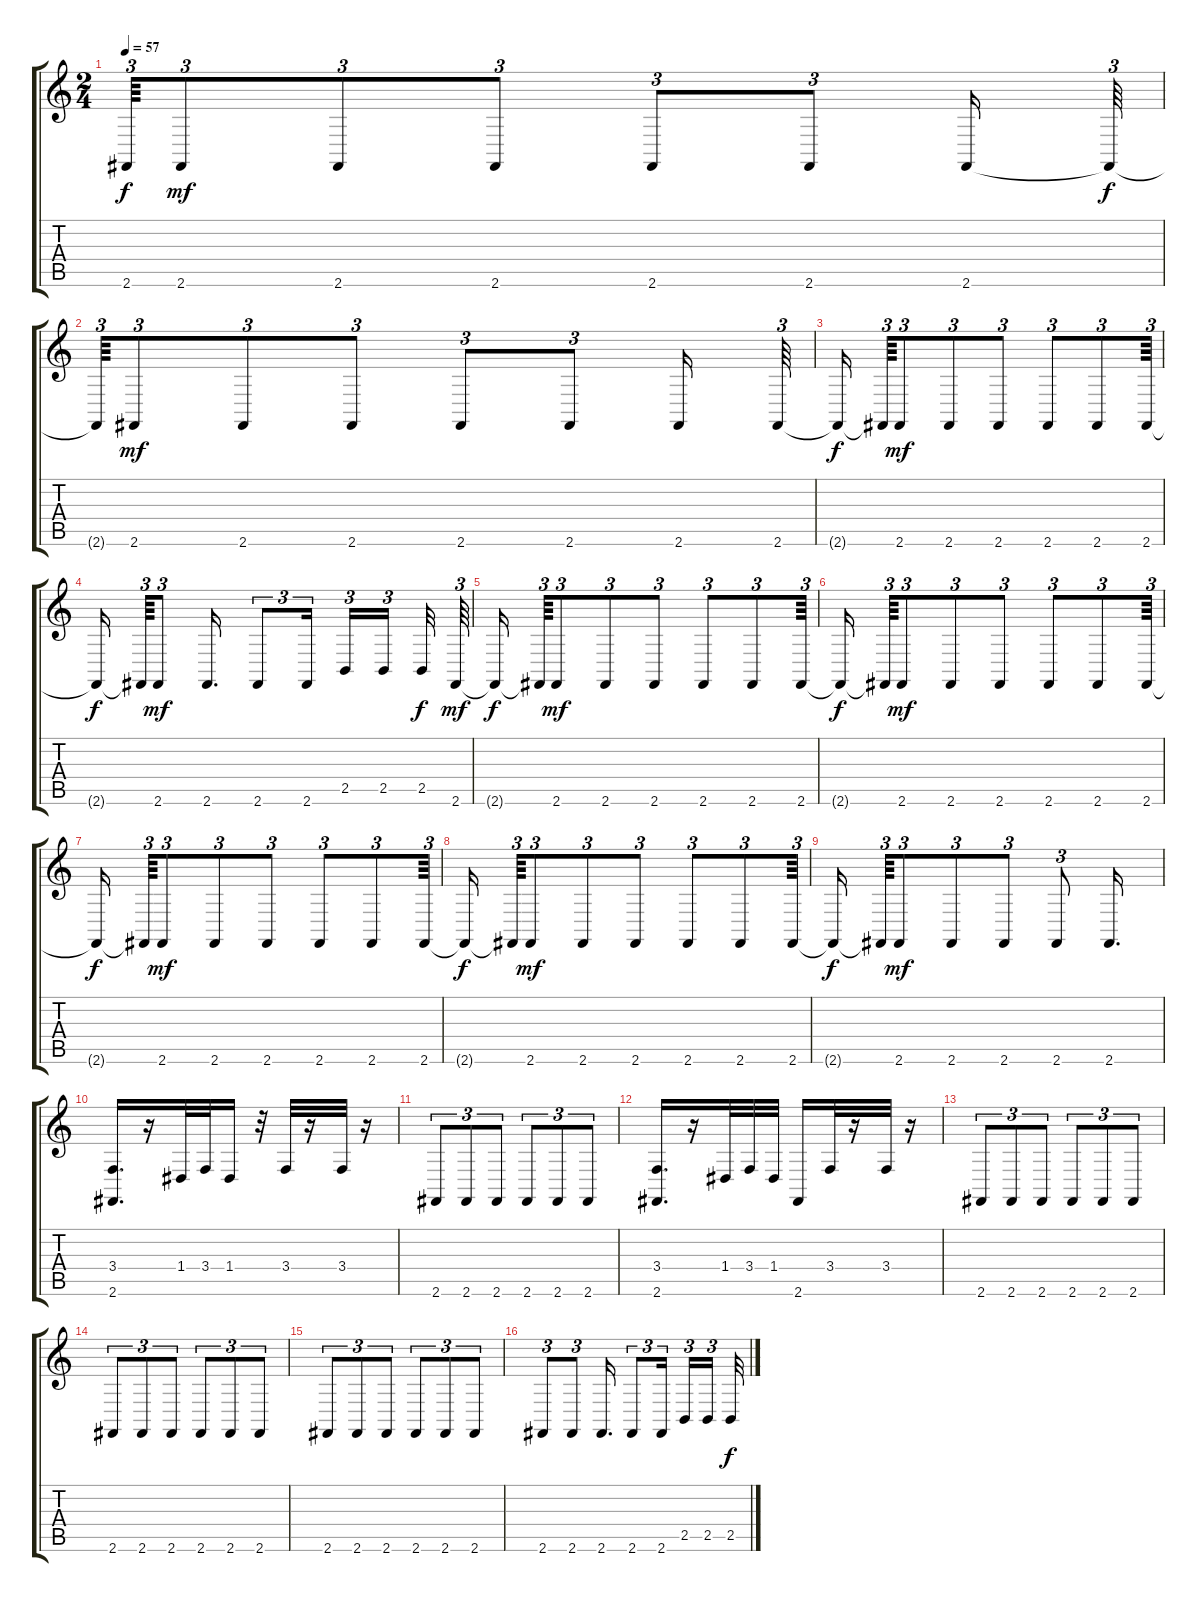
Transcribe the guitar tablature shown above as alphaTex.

\track "" {instrument acousticgrandpiano}
\staff {score tabs}
\tuning (E4 B3 G3 D3 A2 E2) {hide}
\ts (2 4)
\tempo 57
\clef g2
\ks c
2.6{t}.64{tu (3 2) dy f} 2.6.8{tu (3 2) dy mf} 2.6.8{tu (3 2)} 2.6.8{tu (3 2)} 2.6.8{tu (3 2)} 2.6.8{tu (3 2)} 2.6.16 2.6{t}.64{tu (3 2) dy f} |
2.6{t}.64{tu (3 2)} 2.6.8{tu (3 2) dy mf} 2.6.8{tu (3 2)} 2.6.8{tu (3 2)} 2.6.8{tu (3 2)} 2.6.8{tu (3 2)} 2.6.16 2.6.64{tu (3 2)} |
2.6{t}.16{dy f} 2.6{t}.64{tu (3 2)} 2.6.8{tu (3 2) dy mf} 2.6.8{tu (3 2)} 2.6.8{tu (3 2)} 2.6.8{tu (3 2)} 2.6.8{tu (3 2)} 2.6.64{tu (3 2)} |
2.6{t}.16{dy f} 2.6{t}.64{tu (3 2)} 2.6.8{tu (3 2) dy mf} 2.6.16{d} 2.6.8{tu (3 2)} 2.6.16{tu (3 2)} 2.5.16{tu (3 2)} 2.5.16{tu (3 2)} 2.5.32{dy f} 2.6.64{tu (3 2) dy mf} |
2.6{t}.16{dy f} 2.6{t}.64{tu (3 2)} 2.6.8{tu (3 2) dy mf} 2.6.8{tu (3 2)} 2.6.8{tu (3 2)} 2.6.8{tu (3 2)} 2.6.8{tu (3 2)} 2.6.64{tu (3 2)} |
2.6{t}.16{dy f} 2.6{t}.64{tu (3 2)} 2.6.8{tu (3 2) dy mf} 2.6.8{tu (3 2)} 2.6.8{tu (3 2)} 2.6.8{tu (3 2)} 2.6.8{tu (3 2)} 2.6.64{tu (3 2)} |
2.6{t}.16{dy f} 2.6{t}.64{tu (3 2)} 2.6.8{tu (3 2) dy mf} 2.6.8{tu (3 2)} 2.6.8{tu (3 2)} 2.6.8{tu (3 2)} 2.6.8{tu (3 2)} 2.6.64{tu (3 2)} |
2.6{t}.16{dy f} 2.6{t}.64{tu (3 2)} 2.6.8{tu (3 2) dy mf} 2.6.8{tu (3 2)} 2.6.8{tu (3 2)} 2.6.8{tu (3 2)} 2.6.8{tu (3 2)} 2.6.64{tu (3 2)} |
2.6{t}.16{dy f} 2.6{t}.64{tu (3 2)} 2.6.8{tu (3 2) dy mf} 2.6.8{tu (3 2)} 2.6.8{tu (3 2)} 2.6.8{tu (3 2)} 2.6.16{d} |
(3.4 2.6).16{d} r.16 1.4.32 3.4.32 1.4.16 r.32 3.4.32 r.16 3.4.32 r.16 |
2.6.8{tu (3 2)} 2.6.8{tu (3 2)} 2.6.8{tu (3 2)} 2.6.8{tu (3 2)} 2.6.8{tu (3 2)} 2.6.8{tu (3 2)} |
(3.4 2.6).16{d} r.16 1.4.32 3.4.32 1.4.32 2.6.16 3.4.32 r.16 3.4.32 r.16 |
2.6.8{tu (3 2)} 2.6.8{tu (3 2)} 2.6.8{tu (3 2)} 2.6.8{tu (3 2)} 2.6.8{tu (3 2)} 2.6.8{tu (3 2)} |
2.6.8{tu (3 2)} 2.6.8{tu (3 2)} 2.6.8{tu (3 2)} 2.6.8{tu (3 2)} 2.6.8{tu (3 2)} 2.6.8{tu (3 2)} |
2.6.8{tu (3 2)} 2.6.8{tu (3 2)} 2.6.8{tu (3 2)} 2.6.8{tu (3 2)} 2.6.8{tu (3 2)} 2.6.8{tu (3 2)} |
2.6.8{tu (3 2)} 2.6.8{tu (3 2)} 2.6.16{d} 2.6.8{tu (3 2)} 2.6.16{tu (3 2)} 2.5.16{tu (3 2)} 2.5.16{tu (3 2)} 2.5.32{dy f}
